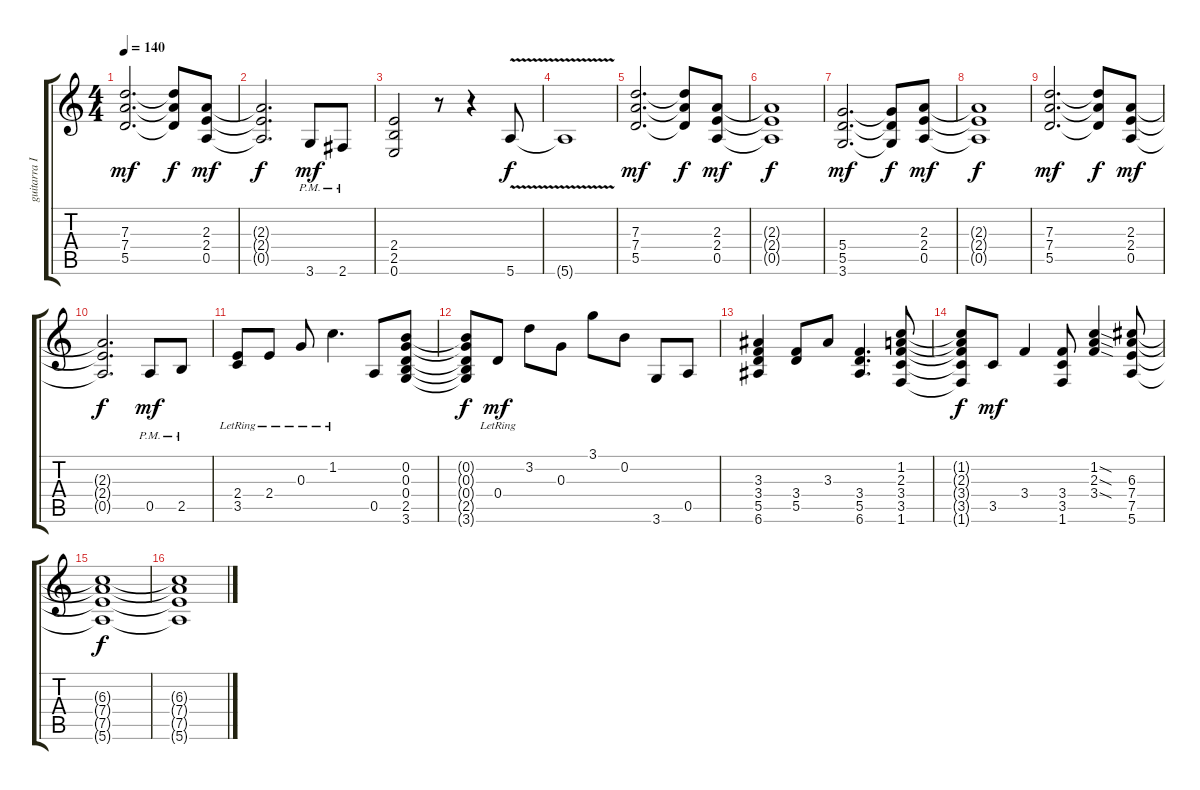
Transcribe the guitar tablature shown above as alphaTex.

\track ("guitarra III [rítmica derecha ]" "guitarra I") {instrument distortionguitar}
\staff {score tabs}
\tuning (E4 B3 G3 D3 A2 E2) {hide}
\ts (4 4)
\tempo 140
\clef g2
\ks c
(7.3 7.4 5.5).2{d dy mf} (7.3{t} 7.4{t} 5.5{t}).8{dy f} (2.3 2.4 0.5).8{dy mf} |
(2.3{t} 2.4{t} 0.5{t}).2{d dy f} 3.6{pm}.8{dy mf} 2.6{pm}.8 |
(2.4 2.5 0.6).2 r.8 r.4 5.6{v}.8{dy f} |
5.6{v t}.1 |
(7.3 7.4 5.5).2{d dy mf} (7.3{t} 7.4{t} 5.5{t}).8{dy f} (2.3 2.4 0.5).8{dy mf} |
(2.3{t} 2.4{t} 0.5{t}).1{dy f} |
(5.4 5.5 3.6).2{d dy mf} (5.4{t} 5.5{t} 3.6{t}).8{dy f} (2.3 2.4 0.5).8{dy mf} |
(2.3{t} 2.4{t} 0.5{t}).1{dy f} |
(7.3 7.4 5.5).2{d dy mf} (7.3{t} 7.4{t} 5.5{t}).8{dy f} (2.3 2.4 0.5).8{dy mf} |
(2.3{t} 2.4{t} 0.5{t}).2{d dy f} 0.5{pm}.8{dy mf} 2.5{pm}.8 |
(2.4{lr} 3.5{lr}).8 2.4{lr}.8 0.3{lr}.8 1.2{lr}.4{d} 0.5.8 (0.2 0.3 0.4 2.5 3.6).8 |
(0.2{t} 0.3{t} 0.4{t} 2.5{t} 3.6{t}).8{dy f} 0.4{lr}.8{dy mf} 3.2.8 0.3.8 3.1.8 0.2.8 3.6.8 0.5.8 |
(3.3 3.4 5.5 6.6).4 (3.4 5.5).8 3.3.8 (3.4 5.5 6.6).4{d} (1.2 2.3 3.4 3.5 1.6).8 |
(1.2{t} 2.3{t} 3.4{t} 3.5{t} 1.6{t}).8{dy f} 3.5.8{dy mf} 3.4.4 (3.4 3.5 1.6).8 (1.2{sod} 2.3{sod} 3.4{sod}).4 (6.3 7.4 7.5 5.6).8 |
(6.3{t} 7.4{t} 7.5{t} 5.6{t}).1{dy f} |
(6.3{t} 7.4{t} 7.5{t} 5.6{t}).1
